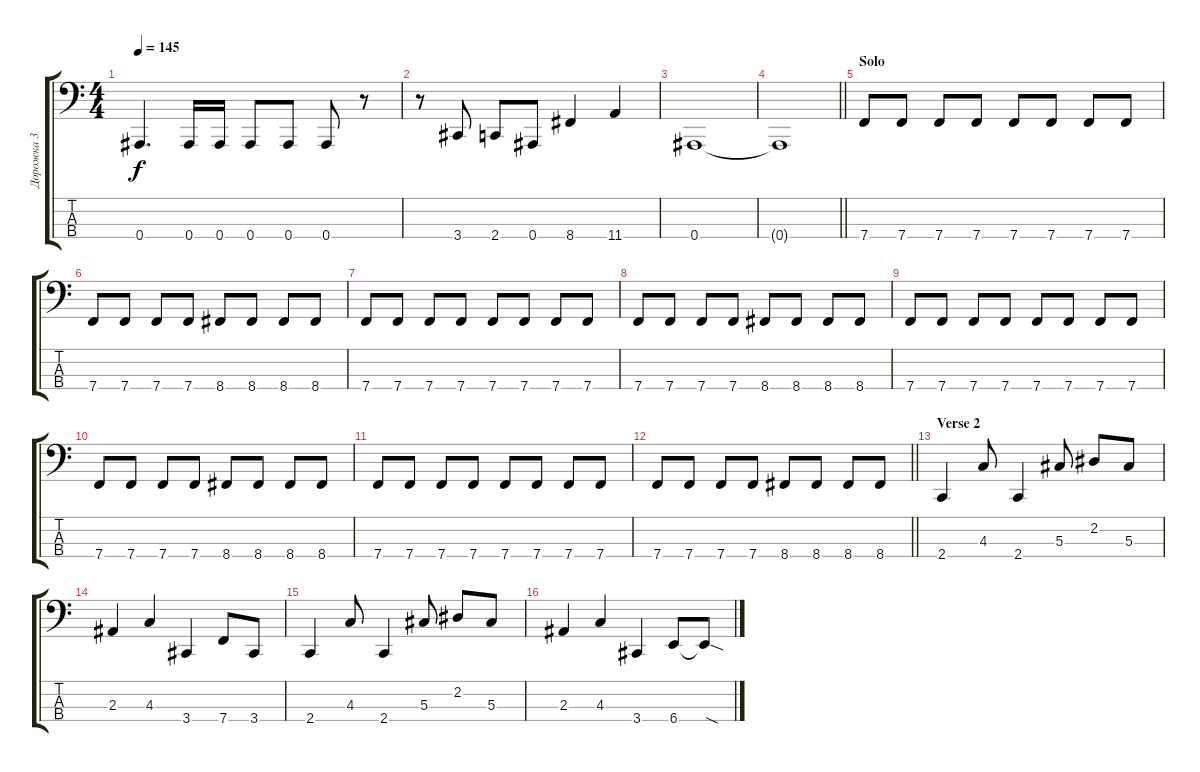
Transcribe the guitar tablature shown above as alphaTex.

\track ("Дорожка 3" "Дорожка 3") {instrument electricbassfinger}
\staff {score tabs}
\tuning (Gb2 Db2 Ab1 Bb0) {hide}
\ts (4 4)
\tempo 145
\clef f4
\ks c
0.4.4{d dy f} 0.4.16 0.4.16 0.4.8 0.4.8 0.4.8 r.8 |
r.8 3.4.8 2.4.8 0.4.8 8.4.4 11.4.4 |
0.4.1 |
\barLineRight lightlight
0.4{t}.1 |
\section ("" "Solo")
7.4.8 7.4.8 7.4.8 7.4.8 7.4.8 7.4.8 7.4.8 7.4.8 |
7.4.8 7.4.8 7.4.8 7.4.8 8.4.8 8.4.8 8.4.8 8.4.8 |
7.4.8 7.4.8 7.4.8 7.4.8 7.4.8 7.4.8 7.4.8 7.4.8 |
7.4.8 7.4.8 7.4.8 7.4.8 8.4.8 8.4.8 8.4.8 8.4.8 |
7.4.8 7.4.8 7.4.8 7.4.8 7.4.8 7.4.8 7.4.8 7.4.8 |
7.4.8 7.4.8 7.4.8 7.4.8 8.4.8 8.4.8 8.4.8 8.4.8 |
7.4.8 7.4.8 7.4.8 7.4.8 7.4.8 7.4.8 7.4.8 7.4.8 |
\barLineRight lightlight
7.4.8 7.4.8 7.4.8 7.4.8 8.4.8 8.4.8 8.4.8 8.4.8 |
\section ("" "Verse 2")
2.4.4 4.3.8 2.4.4 5.3.8 2.2.8 5.3.8 |
2.3.4 4.3.4 3.4.4 7.4.8 3.4.8 |
2.4.4 4.3.8 2.4.4 5.3.8 2.2.8 5.3.8 |
2.3.4 4.3.4 3.4.4 6.4.8 6.4{sod t}.8
